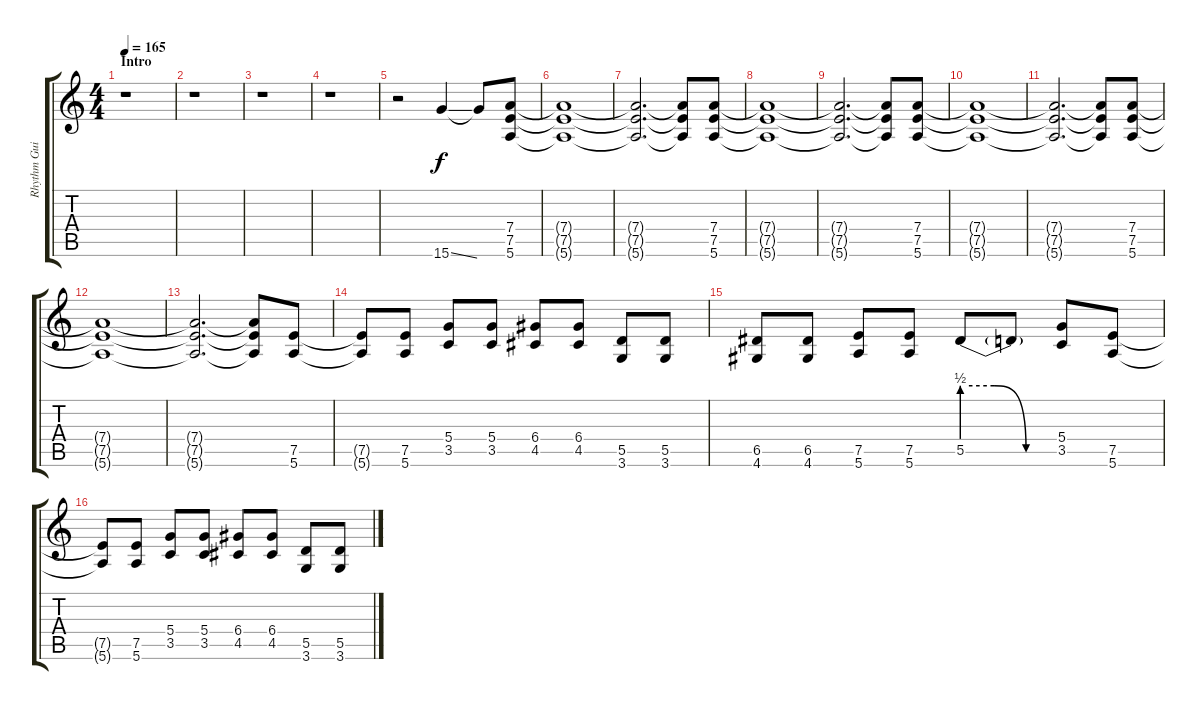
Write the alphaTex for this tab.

\track ("Rhythm Guitar (Dave)" "Rhythm Gui") {instrument overdrivenguitar}
\staff {score tabs}
\tuning (E4 B3 G3 D3 A2 E2) {hide}
\ts (4 4)
\section ("" "Intro")
\tempo 165
\clef g2
\ks c
r.1{dy f instrument overdrivenguitar} |
r.1 |
r.1 |
r.1 |
r.2 15.6{ss}.4 15.6{t}.8 (7.4 7.5 5.6).8 |
(7.4{t} 7.5{t} 5.6{t}).1 |
(7.4{t} 7.5{t} 5.6{t}).2{d} (7.4{t} 7.5{t} 5.6{t}).8 (7.4 7.5 5.6).8 |
(7.4{t} 7.5{t} 5.6{t}).1 |
(7.4{t} 7.5{t} 5.6{t}).2{d} (7.4{t} 7.5{t} 5.6{t}).8 (7.4 7.5 5.6).8 |
(7.4{t} 7.5{t} 5.6{t}).1 |
(7.4{t} 7.5{t} 5.6{t}).2{d} (7.4{t} 7.5{t} 5.6{t}).8 (7.4 7.5 5.6).8 |
(7.4{t} 7.5{t} 5.6{t}).1 |
(7.4{t} 7.5{t} 5.6{t}).2{d} (7.4{t} 7.5{t} 5.6{t}).8 (7.5 5.6).8 |
(7.5{t} 5.6{t}).8 (7.5 5.6).8 (5.4 3.5).8 (5.4 3.5).8 (6.4 4.5).8 (6.4 4.5).8 (5.5 3.6).8 (5.5 3.6).8 |
(6.5 4.6).8 (6.5 4.6).8 (7.5 5.6).8 (7.5 5.6).8 5.5{be (custom 0 2 20 2 40 0 60 0)}.8 5.5{t}.8 (5.4 3.5).8 (7.5 5.6).8 |
(7.5{t} 5.6{t}).8 (7.5 5.6).8 (5.4 3.5).8 (5.4 3.5).8 (6.4 4.5).8 (6.4 4.5).8 (5.5 3.6).8 (5.5 3.6).8
